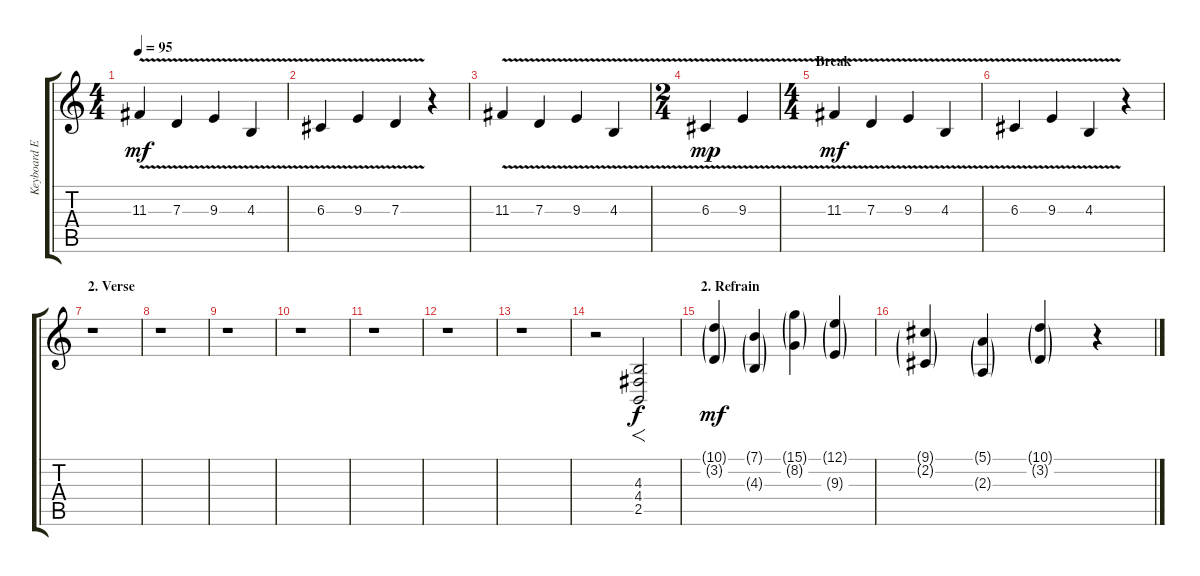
\track ("Keyboard Effect" "Keyboard E") {instrument ocarina}
\staff {score tabs}
\tuning (E4 B3 G3 D3 A2 E2) {hide}
\ts (4 4)
\tempo 95
\clef g2
\ks c
11.3{v}.4{dy mf} 7.3{v}.4 9.3{v}.4 4.3{v}.4 |
6.3{v}.4 9.3{v}.4 7.3{v}.4 r.4 |
11.3{v}.4 7.3{v}.4 9.3{v}.4 4.3{v}.4 |
\ts (2 4)
6.3{v}.4{dy mp} 9.3{v}.4 |
\ts (4 4)
\section ("" "Break")
11.3{v}.4{dy mf} 7.3{v}.4 9.3{v}.4 4.3{v}.4 |
6.3{v}.4 9.3{v}.4 4.3{v}.4 r.4 |
\section ("" "2. Verse")
r.1 |
r.1 |
r.1 |
r.1 |
r.1 |
r.1 |
r.1 |
r.2 (4.3 4.4 2.5).2{f dy f} |
\section ("" "2. Refrain")
(10.1{g} 3.2{g}).4{dy mf} (7.1{g} 4.3{g}).4 (15.1{g} 8.2{g}).4 (12.1{g} 9.3{g}).4 |
(9.1{g} 2.2{g}).4 (5.1{g} 2.3{g}).4 (10.1{g} 3.2{g}).4 r.4
